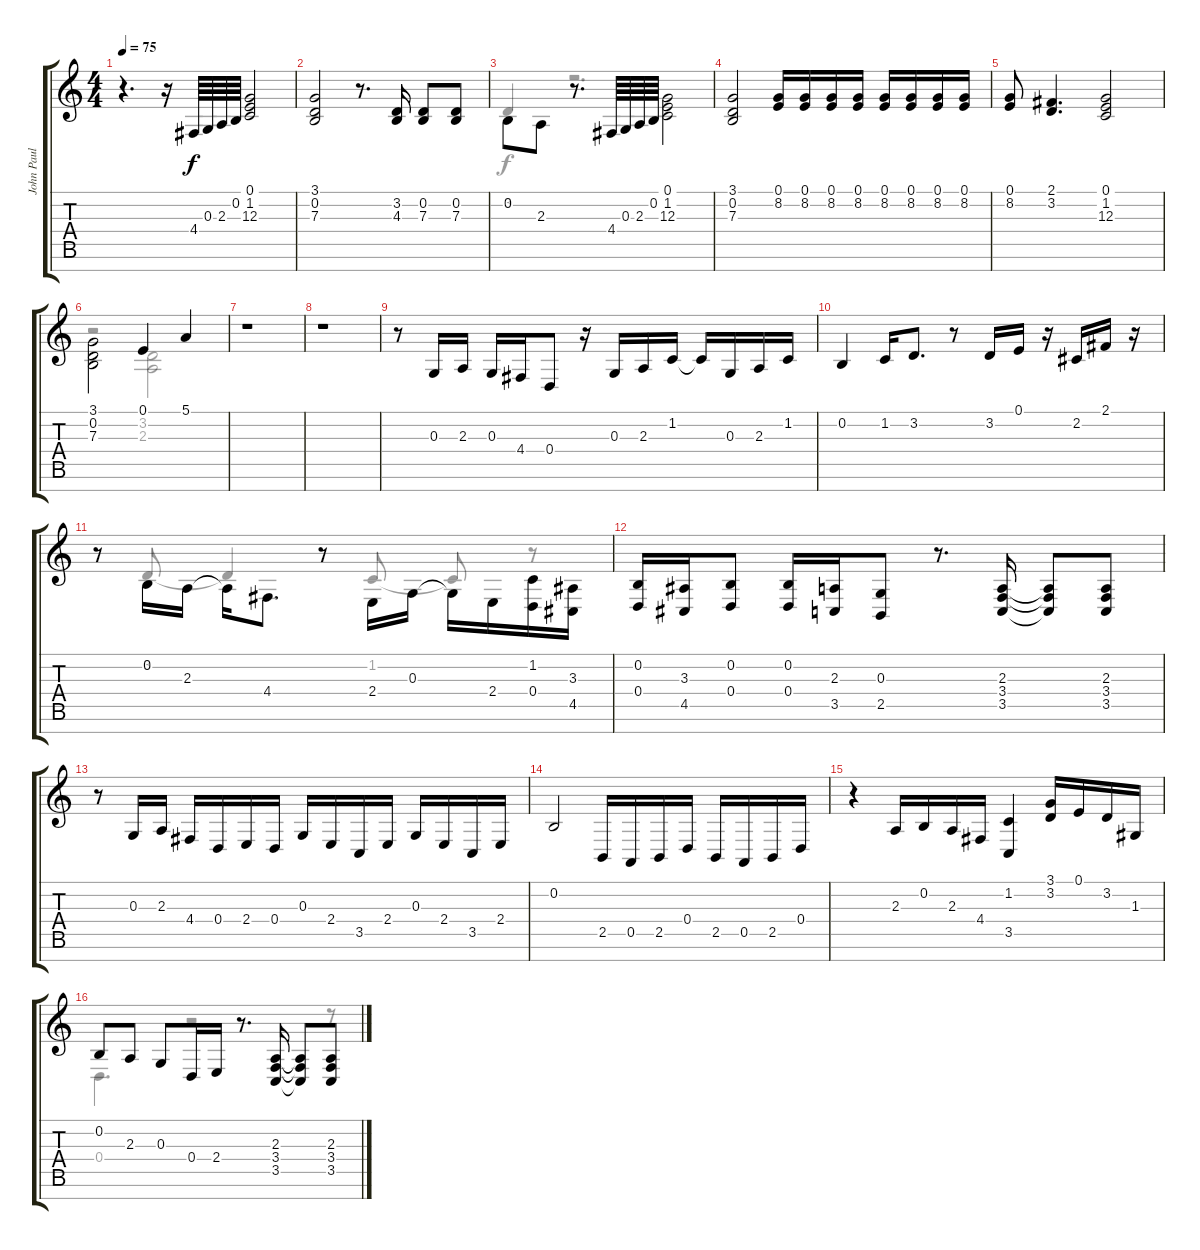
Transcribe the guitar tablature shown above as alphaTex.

\track ("John Paul Jones (Orgão)" "John Paul ") {instrument drawbarorgan}
\staff {score tabs}
\tuning (E4 B3 G3 D3 A2 E2 B1) {hide}
\voice
\ts (4 4)
\tempo 75
\clef g2
\ks c
r.4{d dy f} r.16 4.4.64 0.3.64 2.3.64 0.2.64 (0.1 1.2 12.3).2 |
(3.1 0.2 7.3).2 r.8{d} (3.2 4.3).16 (0.2 7.3).8 (0.2 7.3).8 |
0.2.8{beam Down} 2.3.8{beam Down} r.8{d} 4.4.64 0.3.64 2.3.64 0.2.64 (0.1 1.2 12.3).2{beam Down} |
(3.1 0.2 7.3).2 (0.1 8.2).16 (0.1 8.2).16 (0.1 8.2).16 (0.1 8.2).16 (0.1 8.2).16 (0.1 8.2).16 (0.1 8.2).16 (0.1 8.2).16 |
(0.1 8.2).8 (2.1 3.2).4{d} (0.1 1.2 12.3).2 |
(3.1 0.2 7.3).2{beam Down} 0.1.4 5.1.4 |
r.1 |
r.1 |
r.8 0.3.16 2.3.16 0.3.16 4.4.16 0.4.8 r.16 0.3.16{beam Up} 2.3.16{beam Up} 1.2.16{beam Up} 1.2{t}.16 0.3.16 2.3.16 1.2.16 |
0.2.4 1.2.16 3.2.8{d} r.8 3.2.16 0.1.16 r.16 2.2.16 2.1.16 r.16 |
r.8 0.2.16{beam Down} 2.3.16{beam Down} 2.3{t}.16{beam Down} 4.4.8{d beam Down} r.8 2.4.16{beam Down} 0.3.16{beam Down} 0.3{t}.16{beam Down} 2.4.16{beam Down} (1.2 0.4).16{beam Down} (3.3 4.5).16{beam Down} |
(0.2 0.4).16 (3.3 4.5).16 (0.2 0.4).8 (0.2 0.4).16 (2.3 3.5).16 (0.3 2.5).8 r.8{d} (2.3 3.4 3.5).16 (2.3{t} 3.4{t} 3.5{t}).8 (2.3 3.4 3.5).8 |
r.8 0.3.16 2.3.16 4.4.16 0.4.16 2.4.16 0.4.16 0.3.16 2.4.16 3.5.16 2.4.16 0.3.16 2.4.16 3.5.16 2.4.16 |
0.2.2 2.5.16 0.5.16 2.5.16 0.4.16 2.5.16 0.5.16 2.5.16 0.4.16 |
r.4 2.3.16 0.2.16 2.3.16 4.4.16 (1.2 3.5).4 (3.1 3.2).16 0.1.16 3.2.16 1.3.16 |
0.2.8{beam Up} 2.3.8{beam Up} 0.3.8 0.4.16 2.4.16 r.8{d} (2.3 3.4 3.5).16 (2.3{t} 3.4{t} 3.5{t}).8 (2.3 3.4 3.5).8
\voice
\clef g2
\ottava regular
\simile none
\ks c
|
|
3.2.4{beam Up} r.2{d} |
|
|
r.2 (3.2 2.3).2 |
|
|
|
|
r.8 3.2.8{beam Up} 3.2{t}.4{beam Up} r.8 1.2.8{beam Up} 1.2{t}.8{beam Up} r.8 |
|
|
|
|
0.4.4{d} r.2 r.8
